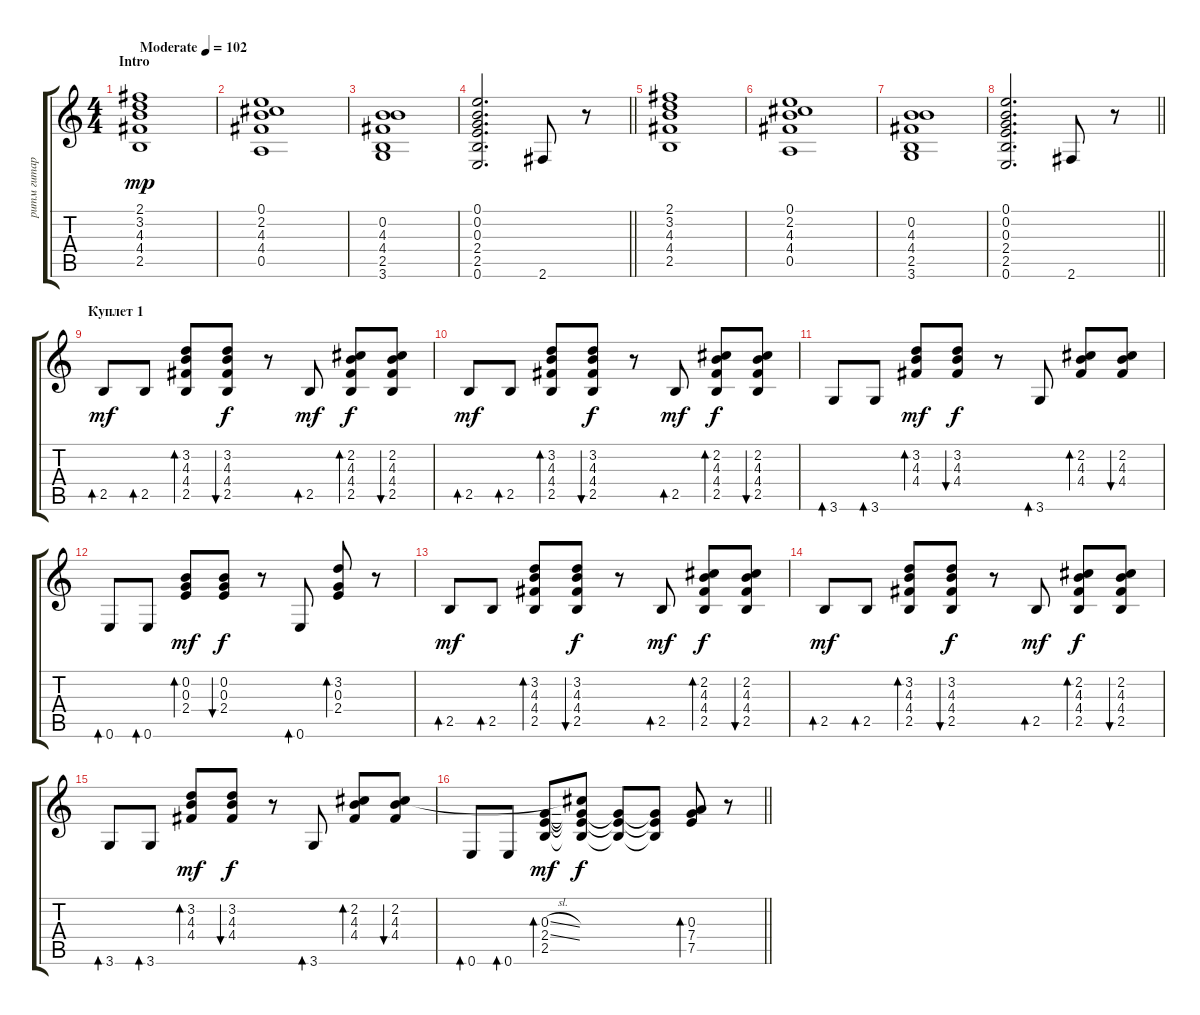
\track ("ритм гитара" "ритм гитар") {instrument acousticguitarsteel}
\staff {score tabs}
\tuning (E4 B3 G3 D3 A2 E2) {hide}
\ts (4 4)
\section ("" "Intro")
\tempo (102 "Moderate")
\clef g2
\ks c
(2.1 3.2 4.3 4.4 2.5).1{dy mp instrument acousticguitarsteel} |
(0.1 2.2 4.3 4.4 0.5).1 |
(0.2 4.3 4.4 2.5 3.6).1 |
\barLineRight lightlight
(0.1 0.2 0.3 2.4 2.5 0.6).2{d} 2.6.8 r.8 |
(2.1 3.2 4.3 4.4 2.5).1 |
(0.1 2.2 4.3 4.4 0.5).1 |
(0.2 4.3 4.4 2.5 3.6).1 |
\barLineRight lightlight
(0.1 0.2 0.3 2.4 2.5 0.6).2{d} 2.6.8 r.8 |
\section ("" "Куплет 1")
2.5.8{bd 60 dy mf} 2.5.8{bd 60} (3.2 4.3 4.4 2.5).8{bd 120} (3.2 4.3 4.4 2.5).8{bu 60 dy f} r.8 2.5.8{bd 60 dy mf} (2.2 4.3 4.4 2.5).8{bd 120 dy f} (2.2 4.3 4.4 2.5).8{bu 60} |
2.5.8{bd 60 dy mf} 2.5.8{bd 60} (3.2 4.3 4.4 2.5).8{bd 120} (3.2 4.3 4.4 2.5).8{bu 60 dy f} r.8 2.5.8{bd 60 dy mf} (2.2 4.3 4.4 2.5).8{bd 120 dy f} (2.2 4.3 4.4 2.5).8{bu 60} |
3.6.8{bd 60} 3.6.8{bd 60} (3.2 4.3 4.4).8{bd 120 dy mf} (3.2 4.3 4.4).8{bu 60 dy f} r.8 3.6.8{bd 60} (2.2 4.3 4.4).8{bd 120} (2.2 4.3 4.4).8{bu 60} |
0.6.8{bd 60} 0.6.8{bd 60} (0.2 0.3 2.4).8{bd 120 dy mf} (0.2 0.3 2.4).8{bu 60 dy f} r.8 0.6.8{bd 60} (3.2 0.3 2.4).8{bd 120} r.8 |
2.5.8{bd 60 dy mf} 2.5.8{bd 60} (3.2 4.3 4.4 2.5).8{bd 120} (3.2 4.3 4.4 2.5).8{bu 60 dy f} r.8 2.5.8{bd 60 dy mf} (2.2 4.3 4.4 2.5).8{bd 120 dy f} (2.2 4.3 4.4 2.5).8{bu 60} |
2.5.8{bd 60 dy mf} 2.5.8{bd 60} (3.2 4.3 4.4 2.5).8{bd 120} (3.2 4.3 4.4 2.5).8{bu 60 dy f} r.8 2.5.8{bd 60 dy mf} (2.2 4.3 4.4 2.5).8{bd 120 dy f} (2.2 4.3 4.4 2.5).8{bu 60} |
3.6.8{bd 60} 3.6.8{bd 60} (3.2 4.3 4.4).8{bd 120 dy mf} (3.2 4.3 4.4).8{bu 60 dy f} r.8 3.6.8{bd 60} (2.2 4.3 4.4).8{bd 120} (2.2 4.3 4.4).8{bu 60} |
\barLineRight lightlight
0.6.8{bd 60} 0.6.8{bd 60} (0.3{sl} 2.4{sl} 2.5).8{bd 120 dy mf} (2.2{t} 0.3{t} 2.4{t} 2.5{t}).8{dy f} (0.3{t} 2.4{t} 2.5{t}).8 (0.3{t} 2.4{t} 2.5{t}).8 (0.3 7.4 7.5).8{bd 120} r.8
